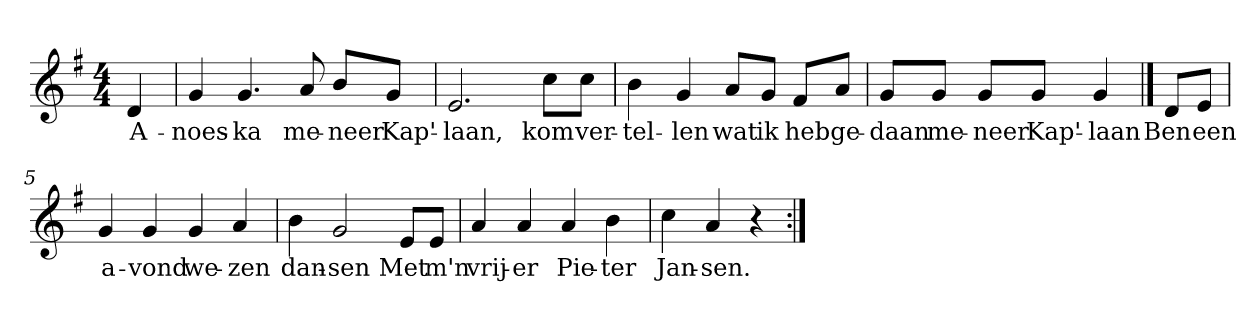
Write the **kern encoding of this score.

**kern	**text
*part1	*part1
*staff1	*staff1
*clefG2	*
*k[f#]	*
*G:	*
*M4/4	*
*MM120	*
=	=
4d	A-
=1	=1
4g	-noes-
4.g	-ka
8a	me-
8b/L	-neer
8g/J	Kap'-
=2	=2
2.e	-laan,
8cc\L	kom
8cc\J	ver-
=3	=3
4b	-tel-
4g	-len
8a/L	wat
8g/J	ik
8f#/L	heb
8a/J	ge-
=4	=4
8g/L	-daan
8g/J	me-
8g/L	-neer
8g/J	Kap'-
4g	-laan
==	==
8d/L	Ben
8e/J	een
=5	=5
4g	a-
4g	-vond
4g	we-
4a	-zen
=6	=6
4b	dan-
2g	-sen
8e/L	Met
8e/J	m'n
=7	=7
4a	vrij-
4a	-er
4a	Pie-
4b	-ter
=8	=8
4cc	Jan-
4a	-sen.
4r	.
=:|!	=:|!
*-	*-
